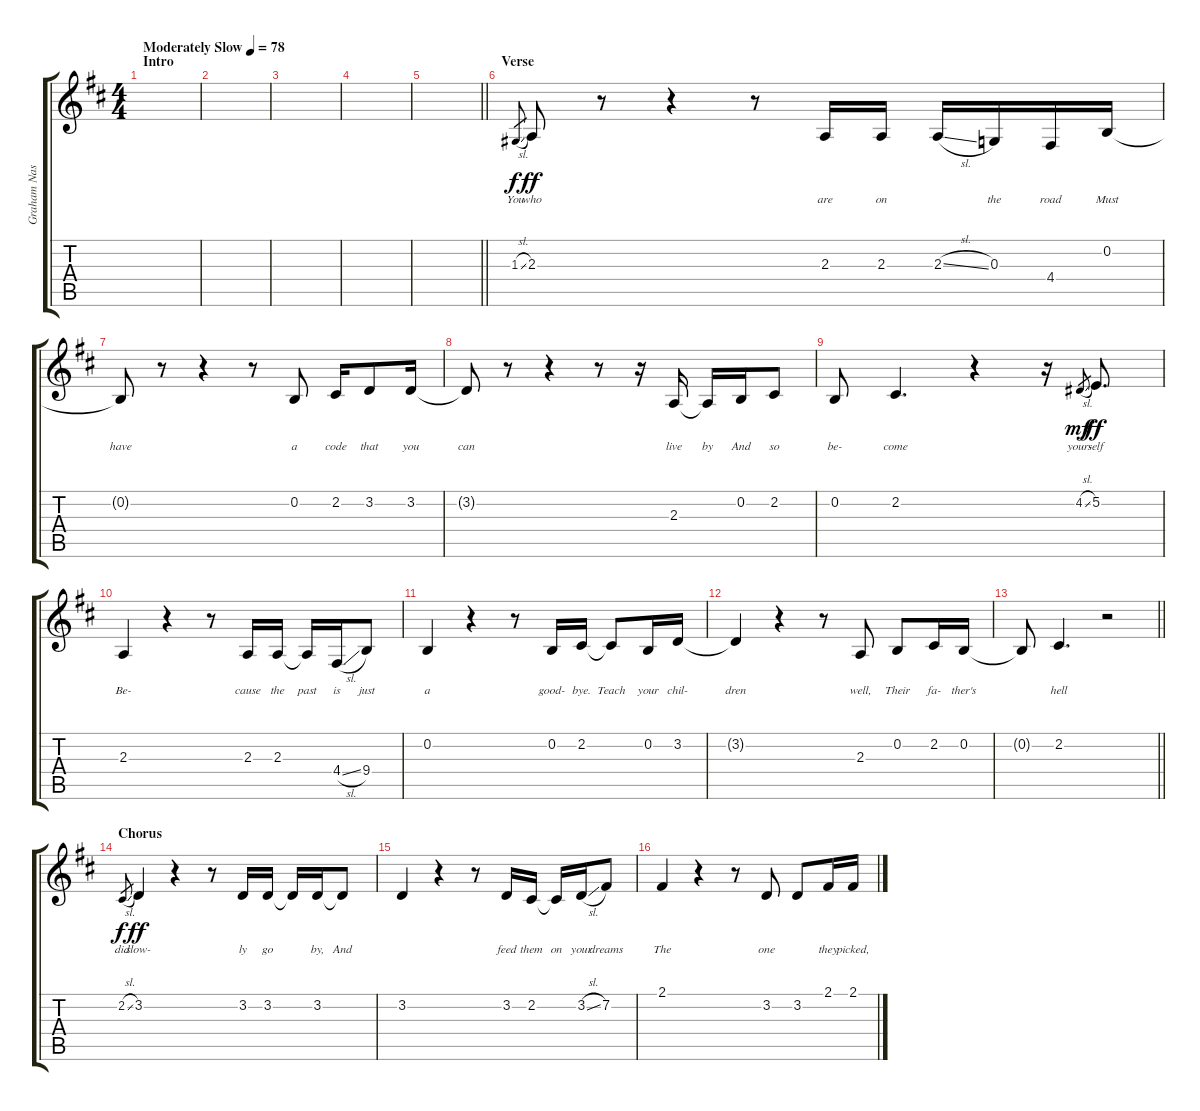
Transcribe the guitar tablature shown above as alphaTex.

\track ("Graham Nash (vocal)" "Graham Nas") {instrument tenorsax}
\staff {score tabs}
\tuning (E4 B3 G3 D3 A2 E2) {hide}
\ts (4 4)
\section ("" "Intro")
\tempo (78 "Moderately Slow")
\clef g2
\ks d
|
|
|
|
\barLineRight lightlight
|
\section ("" "Verse")
1.3{sl}.8{lyrics (0 "You") lyrics (1 "") lyrics (2 "") lyrics (3 "") lyrics (4 "") gr} 2.3.8{lyrics (0 "who") lyrics (1 "") lyrics (2 "") lyrics (3 "") lyrics (4 "") dy ff} r.8 r.4 r.8 2.3.16{lyrics (0 "are") lyrics (1 "") lyrics (2 "") lyrics (3 "") lyrics (4 "")} 2.3.16{lyrics (0 "on") lyrics (1 "") lyrics (2 "") lyrics (3 "") lyrics (4 "")} 2.3{sl}.16{lyrics (0 "") lyrics (1 "") lyrics (2 "") lyrics (3 "") lyrics (4 "")} 0.3.16{lyrics (0 "the") lyrics (1 "") lyrics (2 "") lyrics (3 "") lyrics (4 "")} 4.4.16{lyrics (0 "road") lyrics (1 "") lyrics (2 "") lyrics (3 "") lyrics (4 "")} 0.2.16{lyrics (0 "Must") lyrics (1 "") lyrics (2 "") lyrics (3 "") lyrics (4 "")} |
0.2{t}.8{lyrics (0 "have") lyrics (1 "") lyrics (2 "") lyrics (3 "") lyrics (4 "")} r.8 r.4 r.8 0.2.8{lyrics (0 "a") lyrics (1 "") lyrics (2 "") lyrics (3 "") lyrics (4 "")} 2.2.16{lyrics (0 "code") lyrics (1 "") lyrics (2 "") lyrics (3 "") lyrics (4 "")} 3.2.8{lyrics (0 "that") lyrics (1 "") lyrics (2 "") lyrics (3 "") lyrics (4 "")} 3.2.16{lyrics (0 "you") lyrics (1 "") lyrics (2 "") lyrics (3 "") lyrics (4 "")} |
3.2{t}.8{lyrics (0 "can") lyrics (1 "") lyrics (2 "") lyrics (3 "") lyrics (4 "")} r.8 r.4 r.8 r.16 2.3.16{lyrics (0 "live") lyrics (1 "") lyrics (2 "") lyrics (3 "") lyrics (4 "")} 2.3{t}.16{lyrics (0 "by") lyrics (1 "") lyrics (2 "") lyrics (3 "") lyrics (4 "")} 0.2.16{lyrics (0 "And") lyrics (1 "") lyrics (2 "") lyrics (3 "") lyrics (4 "")} 2.2.8{lyrics (0 "so") lyrics (1 "") lyrics (2 "") lyrics (3 "") lyrics (4 "")} |
0.2.8{lyrics (0 "be-") lyrics (1 "") lyrics (2 "") lyrics (3 "") lyrics (4 "")} 2.2.4{d lyrics (0 "come") lyrics (1 "") lyrics (2 "") lyrics (3 "") lyrics (4 "")} r.4 r.16 4.2{sl}.8{lyrics (0 "your-") lyrics (1 "") lyrics (2 "") lyrics (3 "") lyrics (4 "") gr dy mf} 5.2.8{d lyrics (0 "self") lyrics (1 "") lyrics (2 "") lyrics (3 "") lyrics (4 "") dy ff} |
2.3.4{lyrics (0 "Be-") lyrics (1 "") lyrics (2 "") lyrics (3 "") lyrics (4 "")} r.4 r.8 2.3.16{lyrics (0 "cause") lyrics (1 "") lyrics (2 "") lyrics (3 "") lyrics (4 "")} 2.3.16{lyrics (0 "the") lyrics (1 "") lyrics (2 "") lyrics (3 "") lyrics (4 "")} 2.3{t}.16{lyrics (0 "past") lyrics (1 "") lyrics (2 "") lyrics (3 "") lyrics (4 "")} 4.4{sl}.16{lyrics (0 "is") lyrics (1 "") lyrics (2 "") lyrics (3 "") lyrics (4 "")} 9.4.8{lyrics (0 "just") lyrics (1 "") lyrics (2 "") lyrics (3 "") lyrics (4 "")} |
0.2.4{lyrics (0 "a") lyrics (1 "") lyrics (2 "") lyrics (3 "") lyrics (4 "")} r.4 r.8 0.2.16{lyrics (0 "good-") lyrics (1 "") lyrics (2 "") lyrics (3 "") lyrics (4 "")} 2.2.16{lyrics (0 "bye.") lyrics (1 "") lyrics (2 "") lyrics (3 "") lyrics (4 "")} 2.2{t}.8{lyrics (0 "Teach") lyrics (1 "") lyrics (2 "") lyrics (3 "") lyrics (4 "")} 0.2.16{lyrics (0 "your") lyrics (1 "") lyrics (2 "") lyrics (3 "") lyrics (4 "")} 3.2.16{lyrics (0 "chil-") lyrics (1 "") lyrics (2 "") lyrics (3 "") lyrics (4 "")} |
3.2{t}.4{lyrics (0 "dren") lyrics (1 "") lyrics (2 "") lyrics (3 "") lyrics (4 "")} r.4 r.8 2.3.8{lyrics (0 "well,") lyrics (1 "") lyrics (2 "") lyrics (3 "") lyrics (4 "")} 0.2.8{lyrics (0 "Their") lyrics (1 "") lyrics (2 "") lyrics (3 "") lyrics (4 "")} 2.2.16{lyrics (0 "fa-") lyrics (1 "") lyrics (2 "") lyrics (3 "") lyrics (4 "")} 0.2.16{lyrics (0 "ther's") lyrics (1 "") lyrics (2 "") lyrics (3 "") lyrics (4 "")} |
\barLineRight lightlight
0.2{t}.8{lyrics (0 "") lyrics (1 "") lyrics (2 "") lyrics (3 "") lyrics (4 "")} 2.2.4{d lyrics (0 "hell") lyrics (1 "") lyrics (2 "") lyrics (3 "") lyrics (4 "")} r.2 |
\section ("" "Chorus")
2.2{sl}.8{lyrics (0 "did") lyrics (1 "") lyrics (2 "") lyrics (3 "") lyrics (4 "") gr dy f} 3.2.4{lyrics (0 "slow-") lyrics (1 "") lyrics (2 "") lyrics (3 "") lyrics (4 "") dy ff} r.4 r.8 3.2.16{lyrics (0 "ly") lyrics (1 "") lyrics (2 "") lyrics (3 "") lyrics (4 "")} 3.2.16{lyrics (0 "go") lyrics (1 "") lyrics (2 "") lyrics (3 "") lyrics (4 "")} 3.2{t}.16{lyrics (0 "") lyrics (1 "") lyrics (2 "") lyrics (3 "") lyrics (4 "")} 3.2.16{lyrics (0 "by,") lyrics (1 "") lyrics (2 "") lyrics (3 "") lyrics (4 "")} 3.2{t}.8{lyrics (0 "And") lyrics (1 "") lyrics (2 "") lyrics (3 "") lyrics (4 "")} |
3.2.4{lyrics (0 "") lyrics (1 "") lyrics (2 "") lyrics (3 "") lyrics (4 "")} r.4 r.8 3.2.16{lyrics (0 "feed") lyrics (1 "") lyrics (2 "") lyrics (3 "") lyrics (4 "")} 2.2.16{lyrics (0 "them") lyrics (1 "") lyrics (2 "") lyrics (3 "") lyrics (4 "")} 2.2{t}.16{lyrics (0 "on") lyrics (1 "") lyrics (2 "") lyrics (3 "") lyrics (4 "")} 3.2{sl}.16{lyrics (0 "your") lyrics (1 "") lyrics (2 "") lyrics (3 "") lyrics (4 "")} 7.2.8{lyrics (0 "dreams") lyrics (1 "") lyrics (2 "") lyrics (3 "") lyrics (4 "")} |
2.1.4{lyrics (0 "The") lyrics (1 "") lyrics (2 "") lyrics (3 "") lyrics (4 "")} r.4 r.8 3.2.8{lyrics (0 "one") lyrics (1 "") lyrics (2 "") lyrics (3 "") lyrics (4 "")} 3.2.8{lyrics (0 "") lyrics (1 "") lyrics (2 "") lyrics (3 "") lyrics (4 "")} 2.1.16{lyrics (0 "they") lyrics (1 "") lyrics (2 "") lyrics (3 "") lyrics (4 "")} 2.1{sl}.16{lyrics (0 "picked,") lyrics (1 "") lyrics (2 "") lyrics (3 "") lyrics (4 "")}
